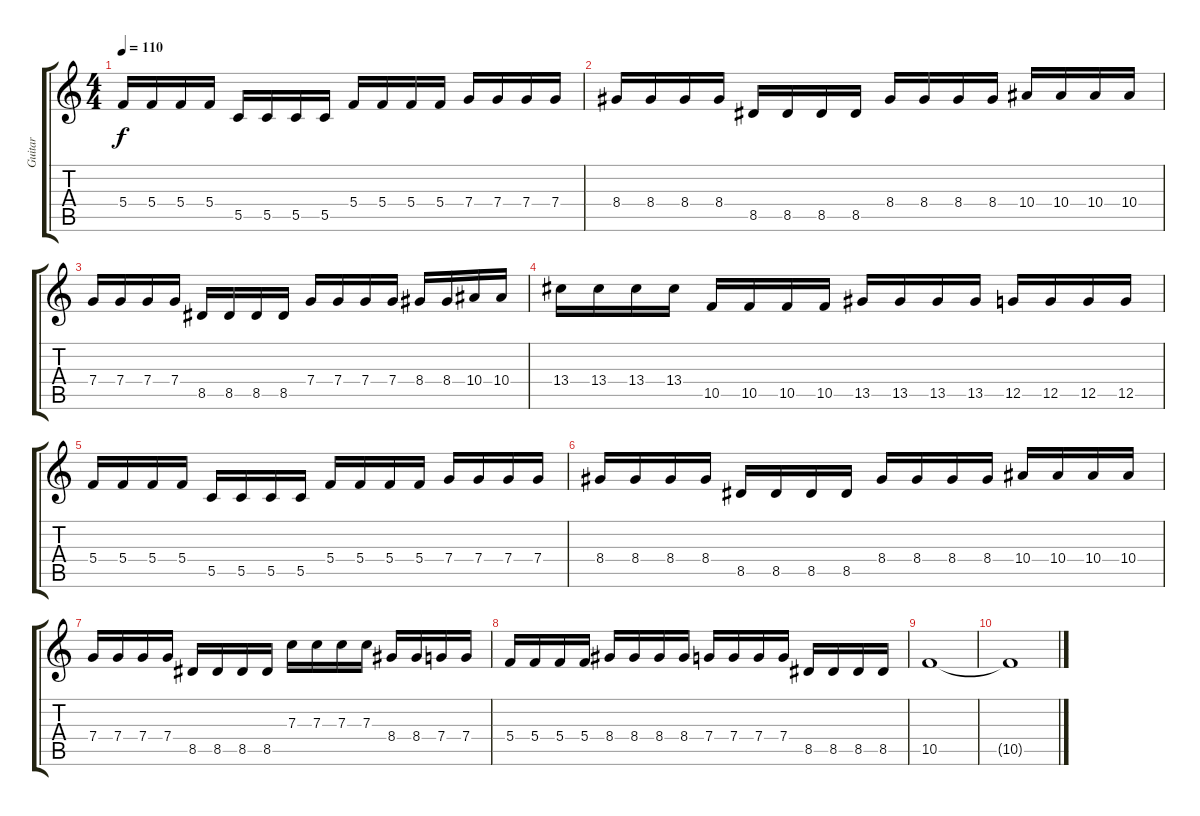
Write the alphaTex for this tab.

\track ("Guitar" "Guitar") {instrument distortionguitar}
\staff {score tabs}
\tuning (D4 A3 F3 C3 G2 D2) {hide}
\ts (4 4)
\section ("" "")
\tempo 110
\clef g2
\ks c
5.4.16{dy f} 5.4.16 5.4.16 5.4.16 5.5.16 5.5.16 5.5.16 5.5.16 5.4.16 5.4.16 5.4.16 5.4.16 7.4.16 7.4.16 7.4.16 7.4.16 |
8.4.16 8.4.16 8.4.16 8.4.16 8.5.16 8.5.16 8.5.16 8.5.16 8.4.16 8.4.16 8.4.16 8.4.16 10.4.16 10.4.16 10.4.16 10.4.16 |
7.4.16 7.4.16 7.4.16 7.4.16 8.5.16 8.5.16 8.5.16 8.5.16 7.4.16 7.4.16 7.4.16 7.4.16 8.4.16 8.4.16 10.4.16 10.4.16 |
13.4.16 13.4.16 13.4.16 13.4.16 10.5.16 10.5.16 10.5.16 10.5.16 13.5.16 13.5.16 13.5.16 13.5.16 12.5.16 12.5.16 12.5.16 12.5.16 |
5.4.16 5.4.16 5.4.16 5.4.16 5.5.16 5.5.16 5.5.16 5.5.16 5.4.16 5.4.16 5.4.16 5.4.16 7.4.16 7.4.16 7.4.16 7.4.16 |
8.4.16 8.4.16 8.4.16 8.4.16 8.5.16 8.5.16 8.5.16 8.5.16 8.4.16 8.4.16 8.4.16 8.4.16 10.4.16 10.4.16 10.4.16 10.4.16 |
7.4.16 7.4.16 7.4.16 7.4.16 8.5.16 8.5.16 8.5.16 8.5.16 7.3.16 7.3.16 7.3.16 7.3.16 8.4.16 8.4.16 7.4.16 7.4.16 |
5.4.16 5.4.16 5.4.16 5.4.16 8.4.16 8.4.16 8.4.16 8.4.16 7.4.16 7.4.16 7.4.16 7.4.16 8.5.16 8.5.16 8.5.16 8.5.16 |
10.5.1 |
10.5{t}.1
